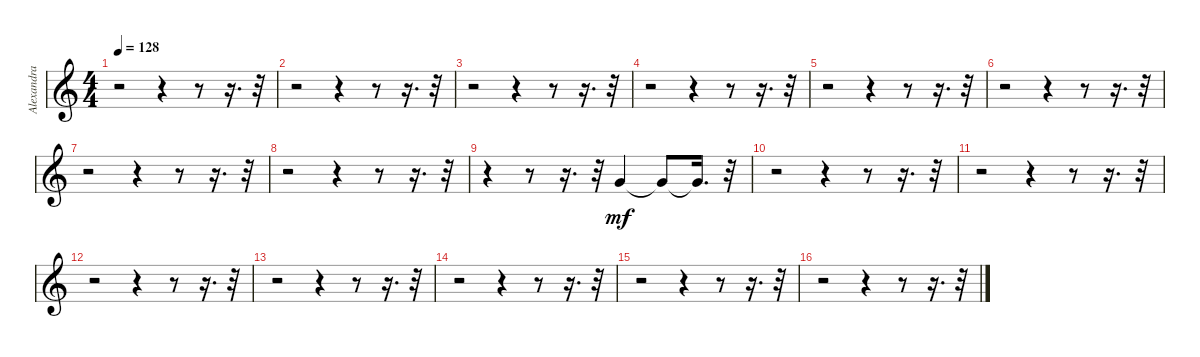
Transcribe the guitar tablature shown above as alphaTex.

\track ("Alexandra Stan - Mr Saxobeat" "Alexandra ") {instrument reversecymbal}
\staff {score}
\tuning (E4 B3 G3 D3 A2 E2 B1) {hide}
\ts (4 4)
\tempo 128
\clef g2
\ks c
r.2{dy mf} r.4 r.8 r.16{d} r.32 |
r.2 r.4 r.8 r.16{d} r.32 |
r.2 r.4 r.8 r.16{d} r.32 |
r.2 r.4 r.8 r.16{d} r.32 |
r.2 r.4 r.8 r.16{d} r.32 |
r.2 r.4 r.8 r.16{d} r.32 |
r.2 r.4 r.8 r.16{d} r.32 |
r.2 r.4 r.8 r.16{d} r.32 |
r.4 r.8 r.16{d} r.32 3.1.4 3.1{t}.8 3.1{t}.16{d} r.32 |
r.2 r.4 r.8 r.16{d} r.32 |
r.2 r.4 r.8 r.16{d} r.32 |
r.2 r.4 r.8 r.16{d} r.32 |
r.2 r.4 r.8 r.16{d} r.32 |
r.2 r.4 r.8 r.16{d} r.32 |
r.2 r.4 r.8 r.16{d} r.32 |
r.2 r.4 r.8 r.16{d} r.32
